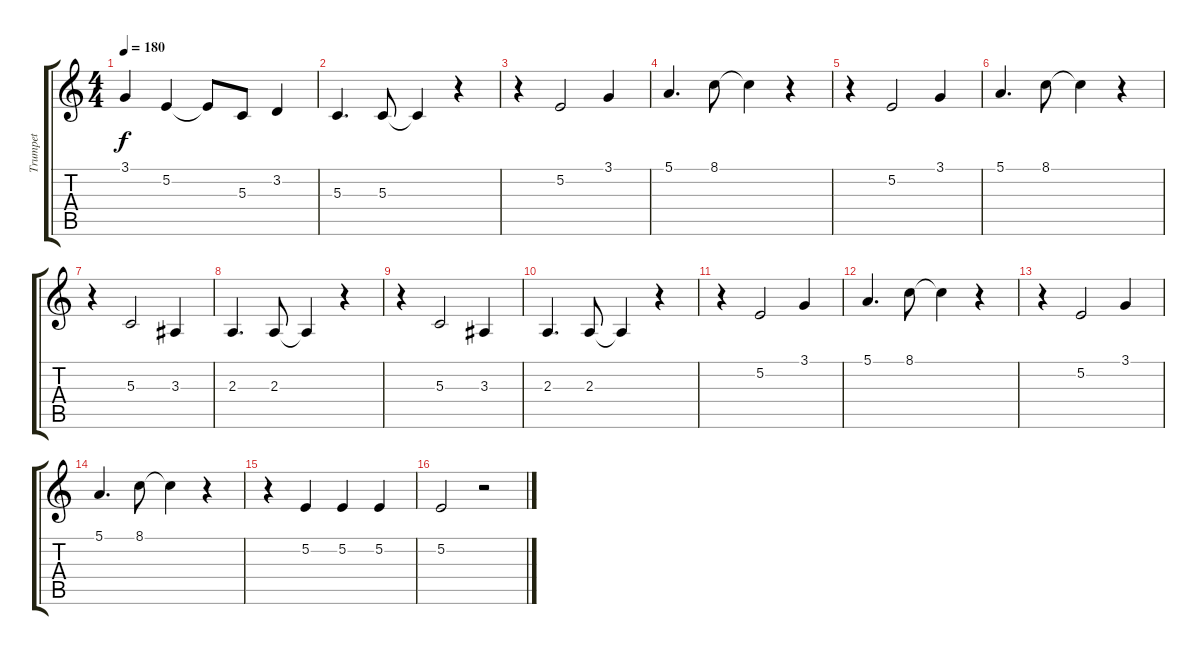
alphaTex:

\track ("Trumpet" "Trumpet") {instrument trumpet}
\staff {score tabs}
\tuning (E4 B3 G3 D3 A2 E2) {hide}
\ts (4 4)
\tempo 180
\clef g2
\ks c
3.1.4{dy f} 5.2.4 5.2{t}.8 5.3.8 3.2.4 |
5.3.4{d} 5.3.8 5.3{t}.4 r.4 |
r.4 5.2.2 3.1.4 |
5.1.4{d} 8.1.8 8.1{t}.4 r.4 |
r.4 5.2.2 3.1.4 |
5.1.4{d} 8.1.8 8.1{t}.4 r.4 |
r.4 5.3.2 3.3.4 |
2.3.4{d} 2.3.8 2.3{t}.4 r.4 |
r.4 5.3.2 3.3.4 |
2.3.4{d} 2.3.8 2.3{t}.4 r.4 |
r.4 5.2.2 3.1.4 |
5.1.4{d} 8.1.8 8.1{t}.4 r.4 |
r.4 5.2.2 3.1.4 |
5.1.4{d} 8.1.8 8.1{t}.4 r.4 |
r.4 5.2.4 5.2.4 5.2.4 |
5.2.2 r.2
